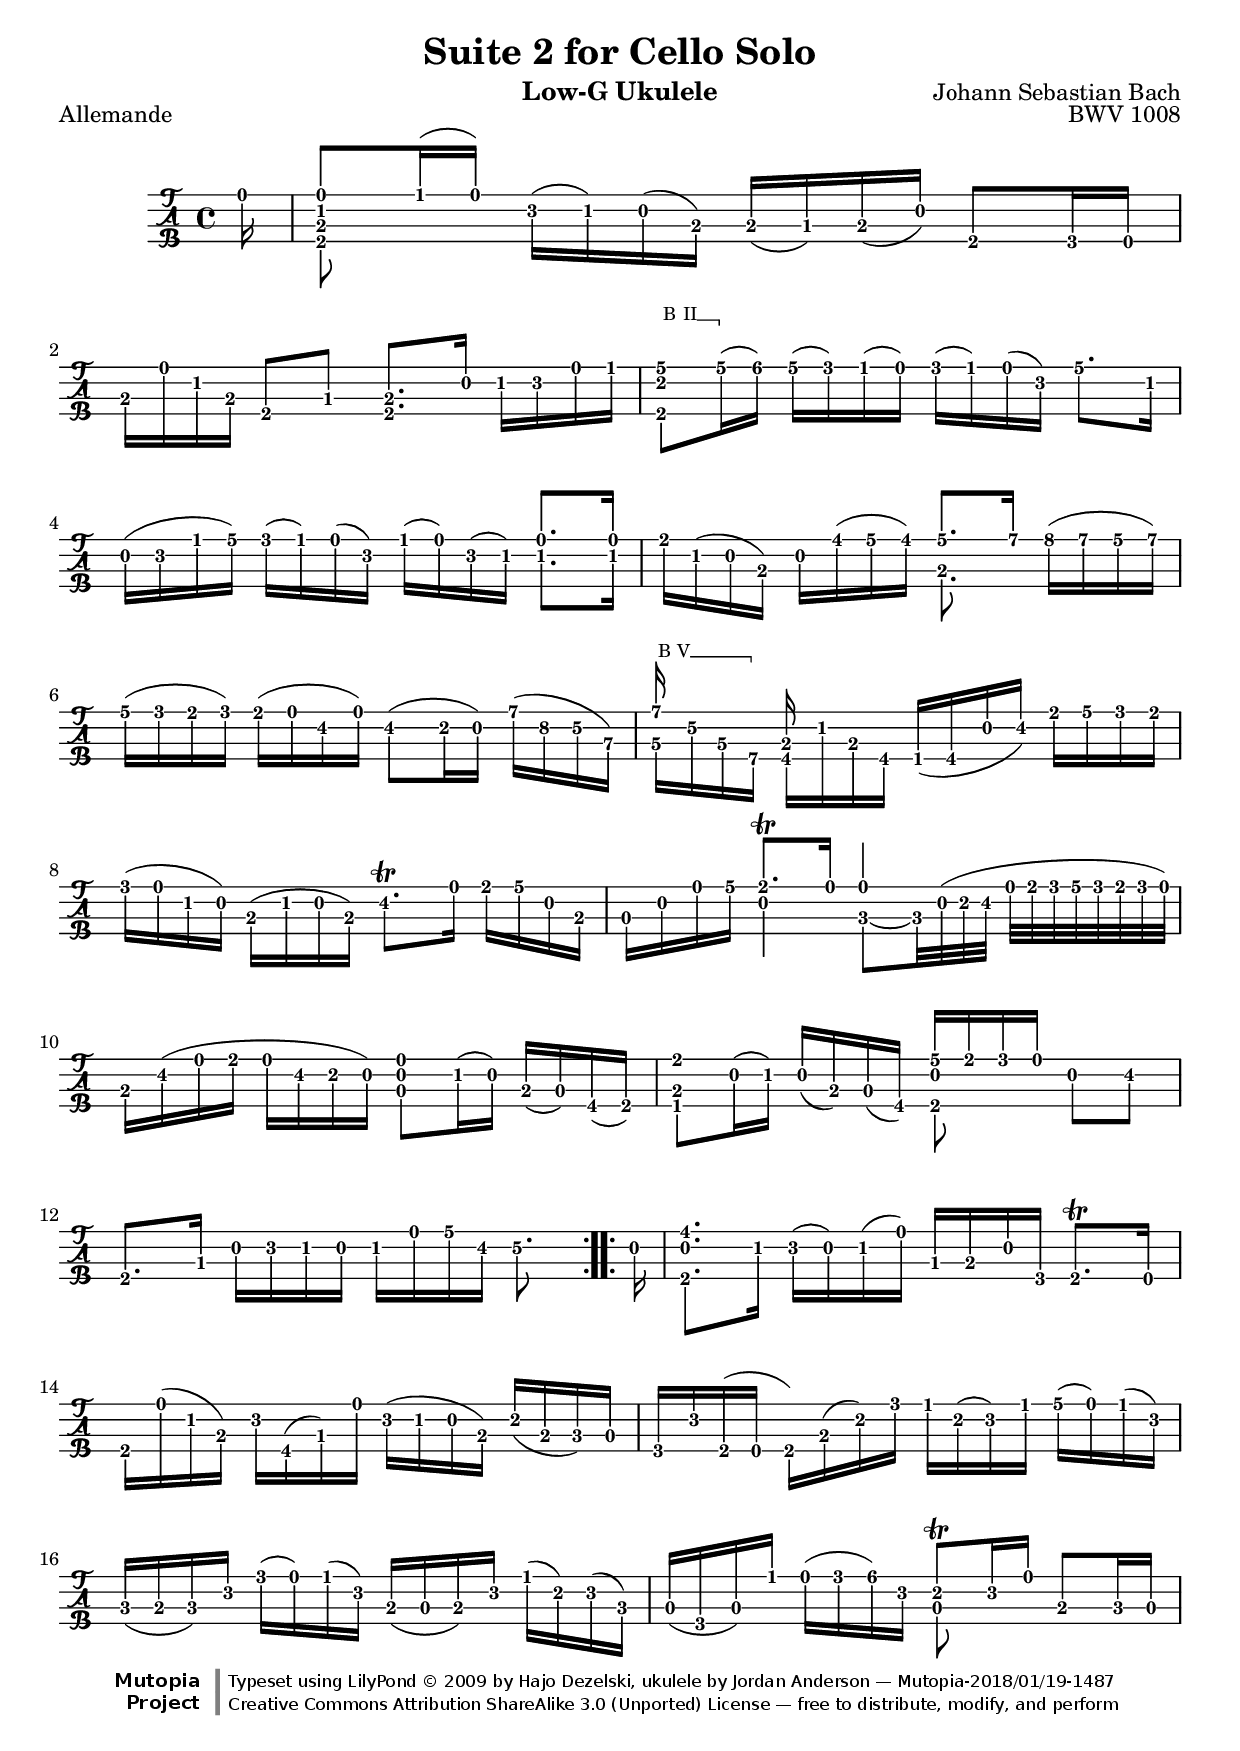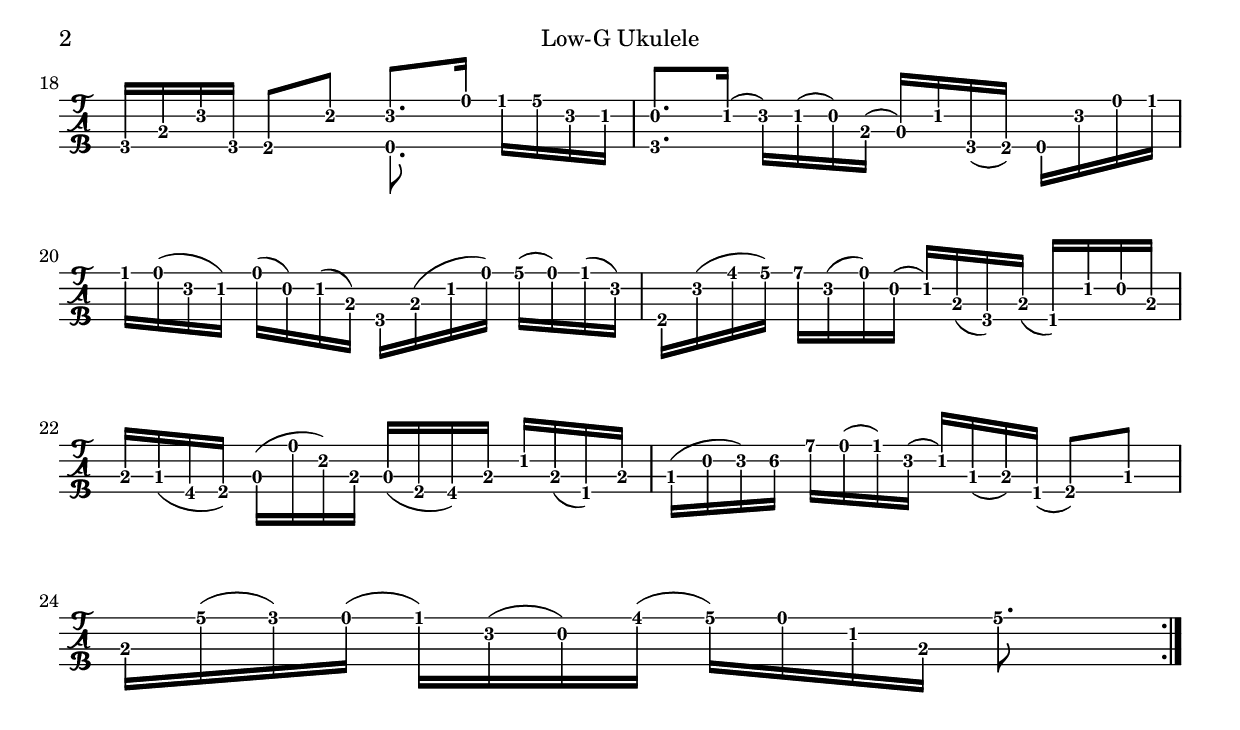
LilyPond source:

\version "2.20.0"
\include "header.ily"
\include "predefined-ukulele-fretboards.ly"
\include "../../../lib/barre.ily"

allemande = {

  \time 4/4
  \key d \minor
  \set Staff.midiInstrument = "acoustic guitar (nylon)"

\repeat volta 2 {
  \partial 16 a'16 | % 0
  <<{a8 bes16( a)}\\{<d, f a,>8 s}>> g16 [(f) e (d)] d [(cis) d (e)] a,8 [bes16 g] | % 1 g to d
  d' [a' f d] a8 [cis] {<d a>8. e16} f16 [g a bes] | % 2 rearranged lots
  \fbarre #"II"{<d fis, a,>8 d16}( ees) d16 [(c) bes (a)] c [(bes) a (g)] d'8. [f,16] | % 3 first notes
  e16 [(g bes d)] c [(bes) a (g)] bes [(a) g (f)] <<{a8. a16}\\{f8. f16}>> | % 4
  b16 [f (e d)] e [cis' (d cis)] <<{d8. e16}\\{d,8. s16}>> f' [(e d e)] | % 5
  d16 [(c b c)] b [(a gis a)] gis8 [(fis16 e)] e' [(c\2 a\2 g\3)] | % 6
  <<{e'16 s8.}\\{\fbarre #"V"{f,16\3 a\2 f\3 d\4}}>> <<{d s8.}\\{b16 f' d b}>> gis [(b e gis)] b [d c b] | % 7
  c16 [(a f e)] d [(f e d)] gis8.\trill [a16] b [d e, d] | % 8
  c16 [e a d] <<{b8.\trill a16 a4 s}\\{e4 dis8~ dis32 e^( fis gis a b c d c b c a)}>>   | % 9
  d,16 [gis (a b] a [gis fis e)] <a c, e>8 f16( e) d [(c) b (a)] | % 10
  <gis d' b'>8 e'16( f) e [(d) c (b) ] <<{d' b c a}\\{<a, e'>8 s}>> e'8 [gis] | % 11
  a,8. [cis16] e [g f e] f [a d gis,] a8.\2  % 12
} % end repeat

\repeat volta 2 {
  e16 | % 0
  <cis' a, e'>8. f,16 g [(e) f (a)] cis, [d e bes] a8. \trill [g16] | % 13
  a16 [ a' (f d)] g [b, (cis) a'] g [(f e d)] fis [(d ees) c] | % 14 first f to a
  bes16 [g' a, (g] a) [d (fis) c'] bes [fis (g) bes] d [(a) bes (g)] | % 15 fis scale shifted
  ees16 [(d ees) g] c [(a) bes (g)] d [(c d) g] bes [(fis) g (ees)] | % 16
  c16 [(bes c) bes'] a [(c ees) g,] <<{fis8\trill g16 a}\\{c,8 s}>> d8 [ees16 c] | % 17
  bes16 [d g bes,] a8 [fis'] <<{g8. a16}\\{g,8. s16}>>  bes' [d g, f] | % 18 note 5 d to a
  <e bes>8. f16( g) f( e) d( c) f bes,( a) g16 [g' a bes] | % 19 note redid descent
  bes16 [a (g f)] a [(e) f (d)] bes [d (f a)] d [(a) bes (g)] | % 20
  a,16 [g' (cis d)] e [g, (a) e] (f) [d (bes) d] (gis,) [f' e d] | % 21
  d16 [cis (b a)] c [(a' fis) d] c [(a b) d] f [d (gis,) d'] | % 22 a up octave
  cis16 [(e g) bes\2] e [a, (bes) g] (f) [cis (d) gis,] (a8) [cis] | % 23
  d16 [d' (c) a] (bes) [g (e) cis'] (d) [a f d] d'8. % 24 two d's up octave
} % end repeat

}


low-g-ukulele-tuning = \stringTuning <g c' e' a'>

\header {
      instrument = "Low-G Ukulele"
}

\score {
  \layout { system-count = #13 }
  \header { piece = "Allemande" }
  \midi {\tempo 4 = 70}
  <<
    \new StaffGroup <<
      %\new Staff <<
      %  \clef treble
      %  \relative <<
      %    \new Voice { \allemande }
      %  >>
      %>>

      \new TabStaff <<
        \tabFullNotation
        \set TabStaff.stringTunings = #low-g-ukulele-tuning
        \relative <<
          \new TabVoice { \allemande }
        >>
      >>
    >>
  >>
}
